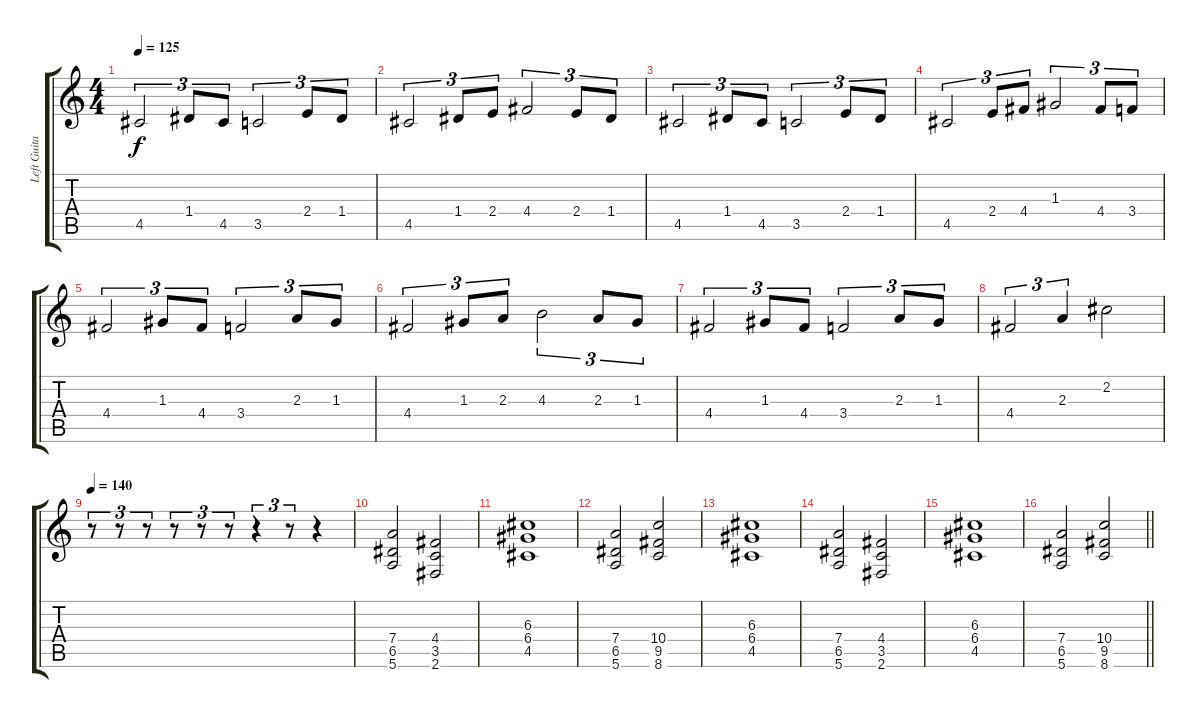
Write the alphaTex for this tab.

\track ("Left Guitar" "Left Guita") {instrument distortionguitar}
\staff {score tabs}
\tuning (E4 B3 G3 D3 A2 E2) {hide}
\ts (4 4)
\tempo 125
\clef g2
\ks c
4.5.2{tu (3 2) dy f} 1.4.8{tu (3 2)} 4.5.8{tu (3 2)} 3.5.2{tu (3 2)} 2.4.8{tu (3 2)} 1.4.8{tu (3 2)} |
4.5.2{tu (3 2)} 1.4.8{tu (3 2)} 2.4.8{tu (3 2)} 4.4.2{tu (3 2)} 2.4.8{tu (3 2)} 1.4.8{tu (3 2)} |
4.5.2{tu (3 2)} 1.4.8{tu (3 2)} 4.5.8{tu (3 2)} 3.5.2{tu (3 2)} 2.4.8{tu (3 2)} 1.4.8{tu (3 2)} |
4.5.2{tu (3 2)} 2.4.8{tu (3 2)} 4.4.8{tu (3 2)} 1.3.2{tu (3 2)} 4.4.8{tu (3 2)} 3.4.8{tu (3 2)} |
4.4.2{tu (3 2)} 1.3.8{tu (3 2)} 4.4.8{tu (3 2)} 3.4.2{tu (3 2)} 2.3.8{tu (3 2)} 1.3.8{tu (3 2)} |
4.4.2{tu (3 2)} 1.3.8{tu (3 2)} 2.3.8{tu (3 2)} 4.3.2{tu (3 2)} 2.3.8{tu (3 2)} 1.3.8{tu (3 2)} |
4.4.2{tu (3 2)} 1.3.8{tu (3 2)} 4.4.8{tu (3 2)} 3.4.2{tu (3 2)} 2.3.8{tu (3 2)} 1.3.8{tu (3 2)} |
4.4.2{tu (3 2)} 2.3.4{tu (3 2)} 2.2.2 |
\tempo 140
r.8{tu (3 2)} r.8{tu (3 2)} r.8{tu (3 2)} r.8{tu (3 2)} r.8{tu (3 2)} r.8{tu (3 2)} r.4{tu (3 2)} r.8{tu (3 2)} r.4 |
(7.4 6.5 5.6).2 (4.4 3.5 2.6).2 |
(6.3 6.4 4.5).1 |
(7.4 6.5 5.6).2 (10.4 9.5 8.6).2 |
(6.3 6.4 4.5).1 |
(7.4 6.5 5.6).2 (4.4 3.5 2.6).2 |
(6.3 6.4 4.5).1 |
\barLineRight lightlight
(7.4 6.5 5.6).2 (10.4 9.5 8.6).2
